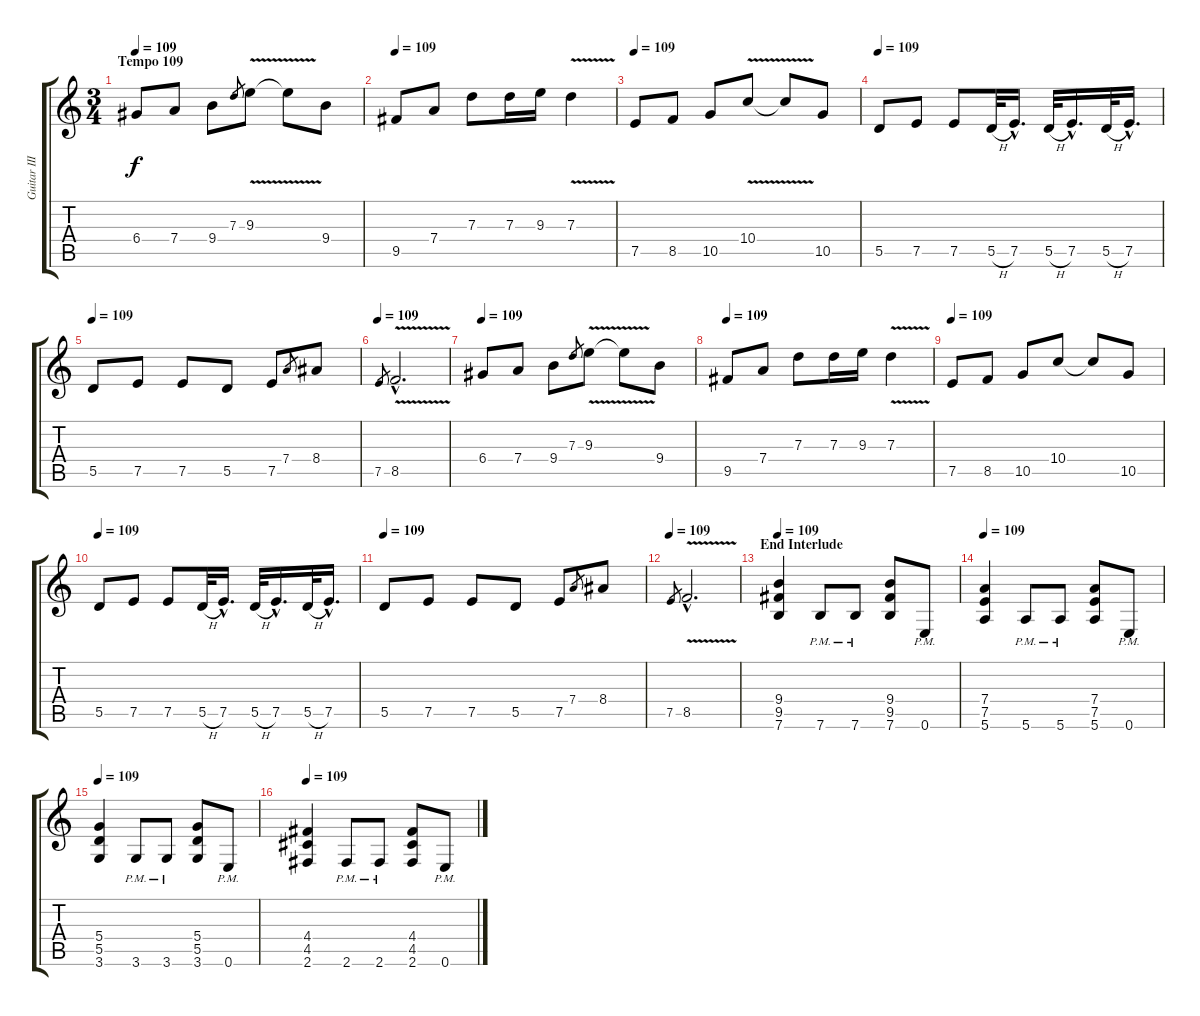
\track ("Guitar III Over/Dist" "Guitar III") {instrument distortionguitar}
\staff {score tabs}
\tuning (E4 B3 G3 D3 A2 E2) {hide}
\ts (3 4)
\section ("" "Tempo 109")
\tempo 109
\clef g2
\ks c
6.4.8{dy f} 7.4.8 9.4.8 7.3.8{gr} 9.3{v}.8 9.3{t}.8 9.4.8 |
\tempo 109
9.5.8 7.4.8 7.3.8 7.3.16 9.3.16 7.3{v}.4 |
\tempo 109
7.5.8 8.5.8 10.5.8 10.4{v}.8 10.4{t}.8 10.5.8 |
\tempo 109
5.5.8 7.5.8 7.5.8 5.5{h}.32 7.5{hac}.16{d} 5.5{h}.32 7.5{hac}.16{d} 5.5{h}.32 7.5{hac}.16{d} |
\tempo 109
5.5.8 7.5.8 7.5.8 5.5.8 7.5.8 7.4.8{gr} 8.4.8 |
\tempo 109
7.5.8{gr} 8.5{v hac}.2{d} |
\tempo 109
6.4.8 7.4.8 9.4.8 7.3.8{gr} 9.3{v}.8 9.3{t}.8 9.4.8 |
\tempo 109
9.5.8 7.4.8 7.3.8 7.3.16 9.3.16 7.3{v}.4 |
\tempo 109
7.5.8 8.5.8 10.5.8 10.4.8 10.4{t}.8 10.5.8 |
\tempo 109
5.5.8 7.5.8 7.5.8 5.5{h}.32 7.5{hac}.16{d} 5.5{h}.32 7.5{hac}.16{d} 5.5{h}.32 7.5{hac}.16{d} |
\tempo 109
5.5.8 7.5.8 7.5.8 5.5.8 7.5.8 7.4.8{gr} 8.4.8 |
\tempo 109
7.5.8{gr} 8.5{v hac}.2{d} |
\section ("" "End Interlude")
\tempo 109
(9.4 9.5 7.6).4 7.6{pm}.8 7.6{pm}.8 (9.4 9.5 7.6).8 0.6{pm}.8 |
\tempo 109
(7.4 7.5 5.6).4 5.6{pm}.8 5.6{pm}.8 (7.4 7.5 5.6).8 0.6{pm}.8 |
\tempo 109
(5.4 5.5 3.6).4 3.6{pm}.8 3.6{pm}.8 (5.4 5.5 3.6).8 0.6{pm}.8 |
\tempo 109
(4.4 4.5 2.6).4 2.6{pm}.8 2.6{pm}.8 (4.4 4.5 2.6).8 0.6{pm}.8
